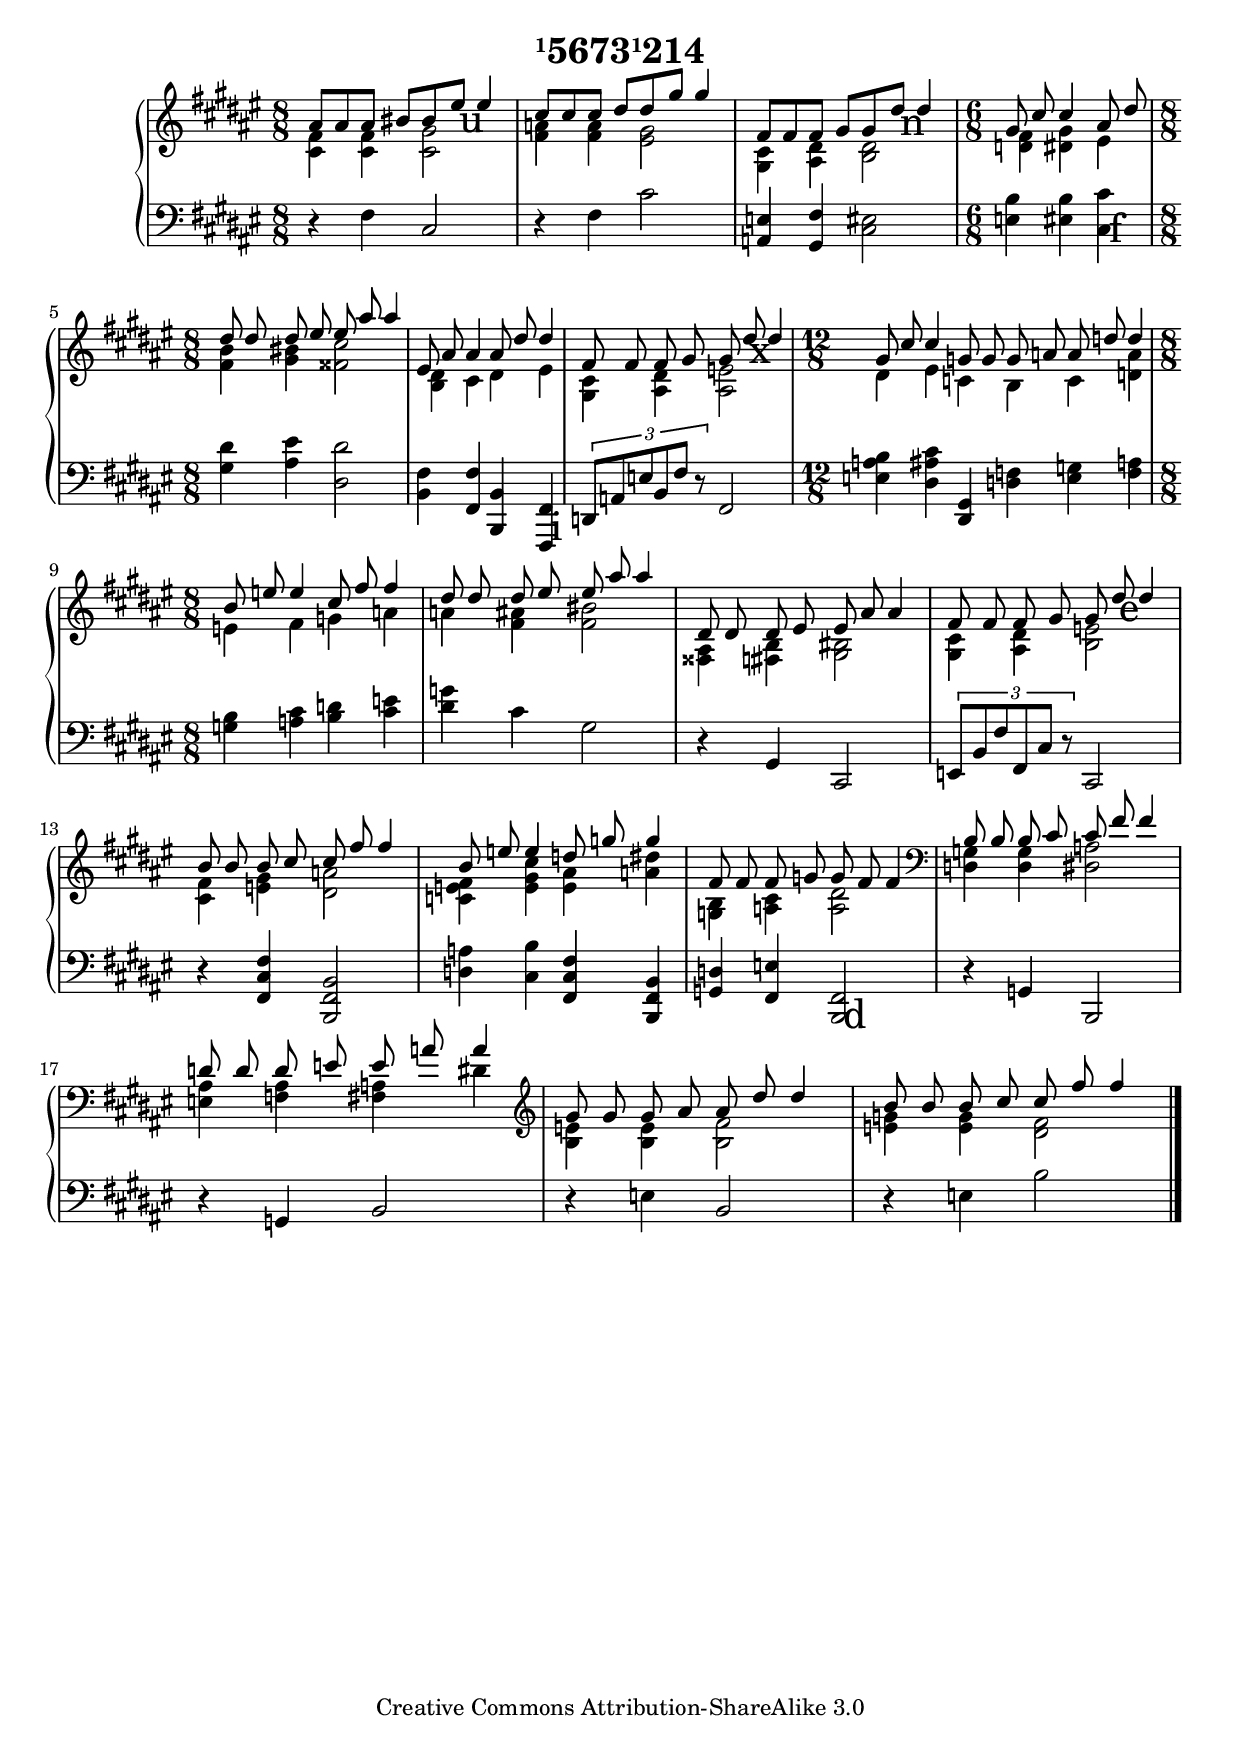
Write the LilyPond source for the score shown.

\version "2.14.0"

\header {
	title = \markup{\concat{\small{\raise #1.0 "1"}"5673"\small{\raise #1.0 "1"}"214"}}
	date = "2006"
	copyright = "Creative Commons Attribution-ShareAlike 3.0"
}

#(ly:set-option 'point-and-click #f)

pushUp = #(define-music-function (parser location padding) (number?)
  #{
    \once \override TextScript #'extra-offset = #( cons 0.0 $padding )
  #})

\score {
	\context PianoStaff <<
    \override PianoStaff.TextScript #'font-size = #5.0
		\context Staff = right <<
      \override Staff.TimeSignature #'style = #'()
      \autoBeamOff
			\clef treble
			\time 8/8
      \key fis \major
			<< {
        <<{ais'8 ais' ais' bis' bis' \pushUp #3.2 eis''_\markup{\hspace #0.8 u} eis''4}
        \\{<cis' fis'>4 <cis' fis'> <cis' gis'>2}>>
        |
        <<{cis''8 cis'' cis'' dis'' dis'' gis'' gis''4}
        \\{<fis' a'>4 <fis' a'> <eis' gis'>2}>>
        |
        <<{fis'8 fis' fis' gis' gis' \pushUp #3.0 dis''_\markup{\hspace #0.9 n} dis''4}
        \\{<gis cis'>4 <ais dis'> <b dis'>2}>>
        | \time 6/8 \autoBeamOff
        <<{gis'8 cis'' cis''4 ais'8 dis''}
        \\{<d' fis'>4 <dis' gis'> eis'}>>
        | \time 8/8
        <<{dis''8 dis'' dis'' eis'' eis'' ais'' ais''4}
        \\{<fis' b'>4 <gis' bis'> <fisis' cis''>2}>>
        |
        <<{eis'8 ais' ais'4 ais'8 dis'' dis''4}
        \\{<b dis'>4 cis' dis' eis'}>>
        |
        <<{fis'8 fis' fis' gis' gis' \pushUp #3.0 dis''_\markup{\hspace #0.6 x} dis''4}
        \\{<gis cis'>4 <ais dis'> <ais e'>2}>>
        | \time 12/8 \autoBeamOff
        <<{gis'8 cis'' cis''4 g'8 g' g' a' a' d'' d''4}
        \\{dis'4 eis' c' b c' <d' a'>}>>
        | \time 8/8
        <<{b'8 e'' e''4 cis''8 fis'' fis''4}
        \\{e'4  fis' g' a'}>>
        |
        <<{dis''8 dis'' dis'' eis'' eis'' ais'' ais''4}
        \\{a'4 <fis' ais'> <fis' bis'>2}>>
        |
        <<{dis'8 dis' dis' eis' eis' ais' ais'4}
        \\{<fisis ais>4 <fis b> <gis bis>2}>>
        |
        <<{fis'8 fis' fis' gis' gis' \pushUp #3.2 dis''_\markup{\hspace #0.7 e} dis''4}
        \\{<gis cis'>4 <ais dis'> <b e'>2}>>
        |
        <<{b'8 b' b' cis'' cis'' fis'' fis''4}
        \\{<cis' fis'>4 <e' gis'> <dis' a'>2}>>
        |
        <<{b'8 e'' e''4 d''8 g'' g''4}
        \\{<c' e' fis'>4 <e' gis' cis''> <e' ais'> <a' dis''>}>>
        |
        <<{fis'8 fis' fis' g' g' fis' fis'4}
        \\{<g b>4 <a cis'> <a dis'>2}>>
        | \clef bass
        <<{b8 b b cis' cis' fis' fis'4}
        \\{<d g>4 <d g> <dis a>2}>>
        |
        <<{d'8 d' d' e' e' a' a'4}
        \\{<e ais>4 <f ais> <fis a> dis'}>>
        | \clef treble
        <<{gis'8 gis' gis' ais' ais' dis'' dis''4}
        \\{<b e'>4 <b e'> <b fis'>2}>>
        |
        <<{b'8 b' b' cis'' cis'' fis'' fis''4}
        \\{<e' g'>4 <e' g'> <dis' fis'>2}>>
        \bar "|."
      } >>
		>>
		\context Staff = left <<
      \override Staff.TimeSignature #'style = #'()
			\clef bass
      \key fis \major
			<< {
         r4 fis cis2
        |
         r4 fis cis'2
        |
         <a, e>4 <gis, fis> <cis eis>2
        |
         <e b>4 <eis b> \pushUp #-5.6 <cis cis'>^\markup{\hspace #1.1 f}
        |
         <gis dis'>4 <ais eis'> <dis dis'>2
        |
         <b, fis>4 <fis, fis> <b,, b,> \pushUp #-8.0 <fis,, fis,>^\markup{\hspace #1.1 i}
        |
         \times 2/3 {d,8 a, e b, fis r} fis,2
        |
         <e a b>4 <dis ais cis'> <dis, gis,> <d f> <e g> <f a>
        |
         <g b>4 <a cis'> <b d'> <cis' e'>
        |
         <dis' g'>4 cis' gis2
        |
         r4 gis, cis,2
        |
         \times 2/3 {e,8 b, fis fis, cis r} cis,2
        |
         r4 <fis, cis fis>4 <b,, fis, b,>2
        |
         <d a>4 <cis b> <fis, cis fis> <b,, fis, b,>
        |
         <g, d>4 <fis, e> \pushUp #-8.0 <b,, fis,>2^\markup{\hspace #1.1 d}
        |
         r4 g, b,,2
        |
         r4 g, b,2
        |
         r4 e b,2
        |
         r4 e b2
        \bar "|."
			} >>
		>>
	>>
}
